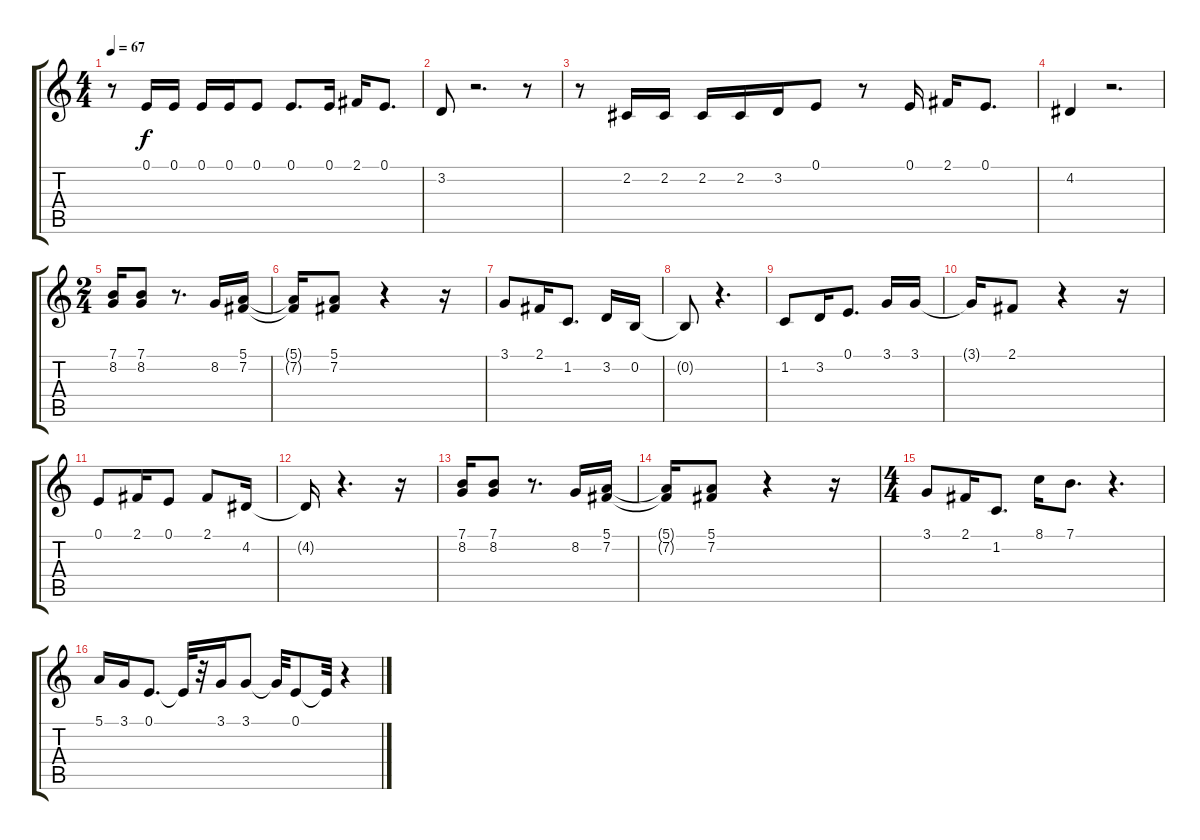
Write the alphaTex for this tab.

\track "" {instrument clarinet}
\staff {score tabs}
\tuning (E4 B3 G3 D3 A2 E2) {hide}
\ts (4 4)
\tempo 67
\clef g2
\ks c
r.8{dy f} 0.1.16 0.1.16 0.1.16 0.1.16 0.1.8 0.1.8{d} 0.1.16 2.1.16 0.1.8{d} |
3.2.8 r.2{d} r.8 |
r.8 2.2.16 2.2.16 2.2.16 2.2.16 3.2.16 0.1.8 r.8 0.1.16 2.1.16 0.1.8{d} |
4.2.4 r.2{d} |
\ts (2 4)
(7.1 8.2).16 (7.1 8.2).8 r.8{d} 8.2.16 (5.1 7.2).16 |
(5.1{t} 7.2{t}).16 (5.1 7.2).8 r.4 r.16 |
3.1.8 2.1.16 1.2.8{d} 3.2.16 0.2.16 |
0.2{t}.8 r.4{d} |
1.2.8 3.2.16 0.1.8{d} 3.1.16 3.1.16 |
3.1{t}.16 2.1.8 r.4 r.16 |
0.1.8 2.1.16 0.1.8 2.1.8 4.2.16 |
4.2{t}.16 r.4{d} r.16 |
(7.1 8.2).16 (7.1 8.2).8 r.8{d} 8.2.16 (5.1 7.2).16 |
(5.1{t} 7.2{t}).16 (5.1 7.2).8 r.4 r.16 |
\ts (4 4)
3.1.8 2.1.16 1.2.8{d} 8.1.16 7.1.8{d} r.4{d} |
5.1.16 3.1.16 0.1.8{d} 0.1{t}.32 r.32 3.1.16 3.1.8 3.1{t}.32 0.1.8 0.1{t}.32 r.4
